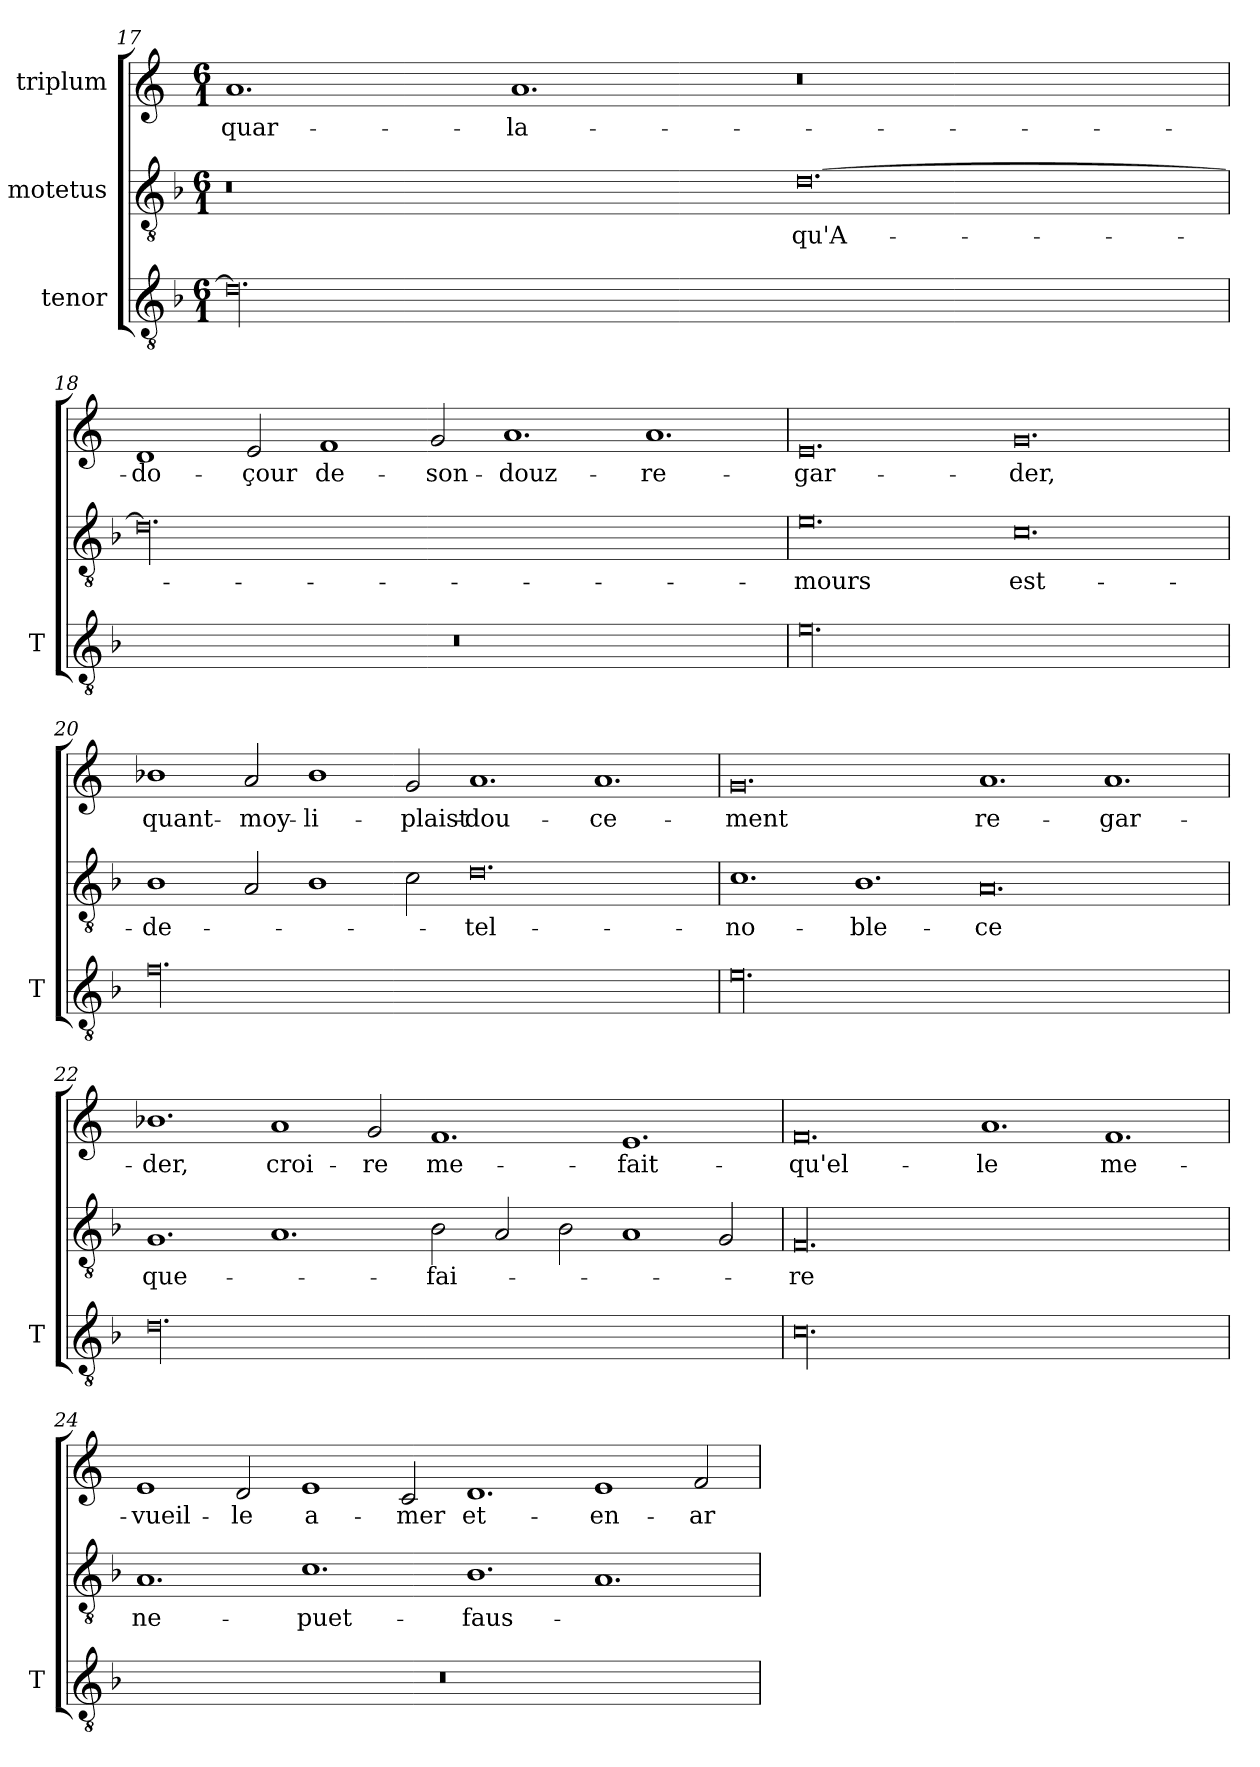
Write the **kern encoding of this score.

**kern	**kern	**text	**kern	**text
*part3	*part2	*part2	*part1	*part1
*staff3	*staff2	*staff2	*staff1	*staff1
*I"tenor	*I"motetus	*	*I"triplum	*
*I'T	*	*	*	*
*clefGv2	*clefGv2	*	*clefG2	*
*k[b-]	*k[b-]	*	*k[]	*
*F:	*F:	*	*C:	*
*M6/1	*M6/1	*	*M6/1	*
=17	=17	=17	=17	=17
00.d\]	0.r	.	1.a/	quar-
.	.	.	1.a/	la-
.	[0.d\	qu'A-	0.r	.
=18	=18	=18	=18	=18
00.r	00.d\]	.	1d/	do-
.	.	.	2e/	-çour
.	.	.	1f/	de-
.	.	.	2g/	son-
.	.	.	1.a/	douz-
.	.	.	1.a/	re-
=19	=19	=19	=19	=19
00.e\	0.e\	-mours	0.e/	-gar-
.	0.c\	est-	0.g/	-der,
=20	=20	=20	=20	=20
00.f\	1B-\	de-	1b-X\	quant-
.	2A/	.	2a/	moy-
.	1B-\	.	1b-\	li-
.	2c\	.	2g/	plaist-
.	0.d\	tel-	1.a/	dou-
.	.	.	1.a/	-ce-
=21	=21	=21	=21	=21
00.e\	1.c\	no-	0.g/	-ment
.	1.B-\	-ble-	.	.
.	0.A/	-ce	1.a/	re-
.	.	.	1.a/	-gar-
=22	=22	=22	=22	=22
00.d\	1.G/	que-	1.b-X\	-der,
.	1.A/	.	1a/	croi-
.	.	.	2g/	-re
.	2B-\	fai-	1.f/	me-
.	2A/	.	.	.
.	2B-\	.	.	.
.	1A/	.	1.e/	fait-
.	2G/	.	.	.
=23	=23	=23	=23	=23
00.c\	00.F/	-re	0.f/	qu'el-
.	.	.	1.a/	-le
.	.	.	1.f/	me-
=24	=24	=24	=24	=24
00.r	1.A/	ne-	1e/	vueil-
.	.	.	2d/	-le
.	1.c\	puet-	1e/	a-
.	.	.	2c/	-mer
.	1.B-\	faus-	1.d/	et-
.	1.A/	.	1e/	en-
.	.	.	2f/	-ar-
=	=	=	=	=
*-	*-	*-	*-	*-
